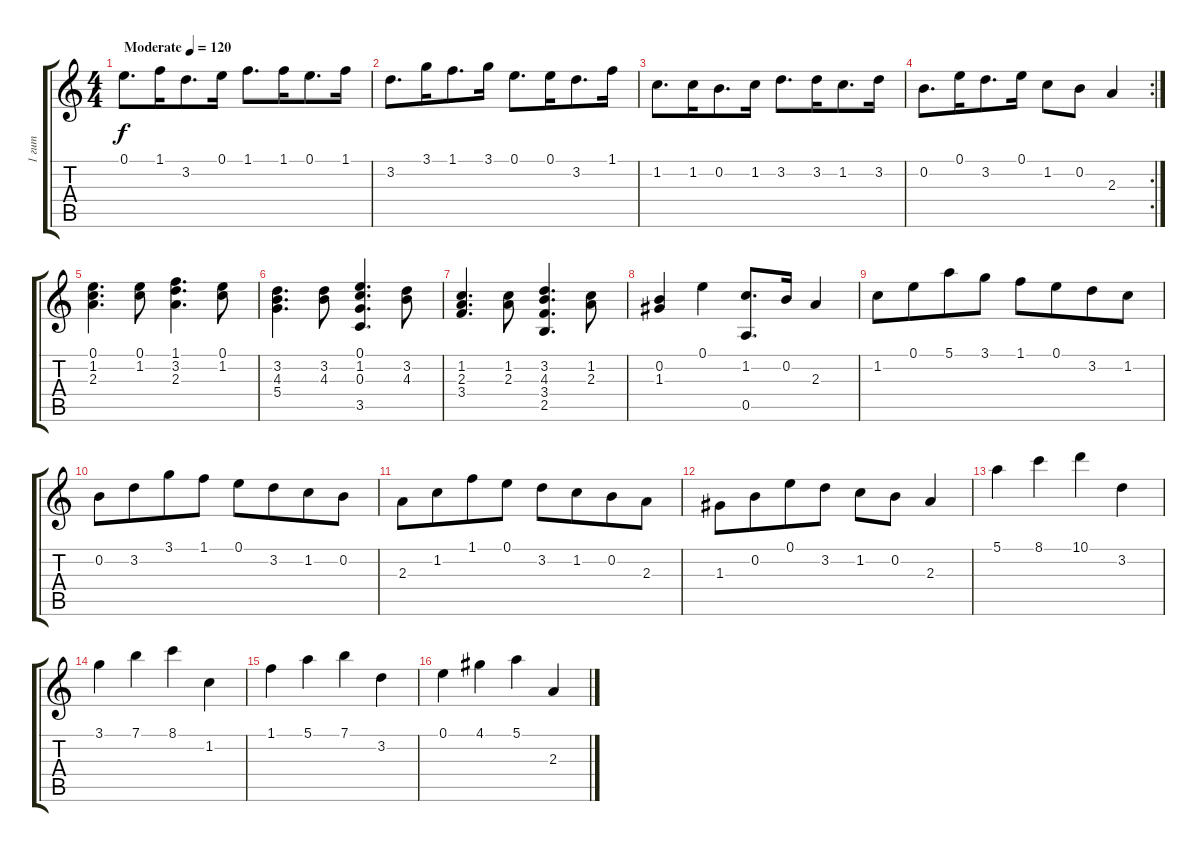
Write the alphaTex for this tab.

\track ("1 гит" "1 гит") {instrument acousticguitarsteel}
\staff {score tabs}
\tuning (E4 B3 G3 D3 A2 E2) {hide}
\ts (4 4)
\tempo (120 "Moderate")
\clef g2
\ks c
0.1.8{d dy f instrument acousticguitarsteel} 1.1.16{beam merge} 3.2.8{d beam merge} 0.1.16 1.1.8{d beam merge} 1.1.16{beam merge} 0.1.8{d} 1.1.16 |
3.2.8{d beam merge} 3.1.16{beam merge} 1.1.8{d beam merge} 3.1.16 0.1.8{d beam merge} 0.1.16{beam merge} 3.2.8{d} 1.1.16 |
1.2.8{d} 1.2.16{beam merge} 0.2.8{d} 1.2.16 3.2.8{d} 3.2.16{beam merge} 1.2.8{d} 3.2.16 |
\rc 2
0.2.8{d} 0.1.16{beam merge} 3.2.8{d beam merge} 0.1.16{beam split} 1.2.8{beam merge} 0.2.8 2.3.4 |
(0.1 1.2 2.3).4{d} (0.1 1.2).8 (1.1 3.2 2.3).4{d} (0.1 1.2).8 |
(3.2 4.3 5.4).4{d} (3.2 4.3).8 (0.1 1.2 0.3 3.5).4{d} (3.2 4.3).8 |
(1.2 2.3 3.4).4{d} (1.2 2.3).8 (3.2 4.3 3.4 2.5).4{d} (1.2 2.3).8 |
(0.2 1.3).4 0.1.4 (1.2 0.5).8{d} 0.2.16 2.3.4 |
1.2.8 0.1.8{beam merge} 5.1.8 3.1.8 1.1.8 0.1.8{beam merge} 3.2.8 1.2.8 |
0.2.8 3.2.8{beam merge} 3.1.8 1.1.8 0.1.8 3.2.8{beam merge} 1.2.8 0.2.8 |
2.3.8 1.2.8{beam merge} 1.1.8 0.1.8 3.2.8 1.2.8{beam merge} 0.2.8 2.3.8 |
1.3.8 0.2.8{beam merge} 0.1.8 3.2.8 1.2.8 0.2.8 2.3.4 |
5.1.4 8.1.4 10.1.4 3.2.4 |
3.1.4 7.1.4 8.1.4 1.2.4 |
1.1.4 5.1.4 7.1.4 3.2.4 |
0.1.4 4.1.4 5.1.4 2.3.4
